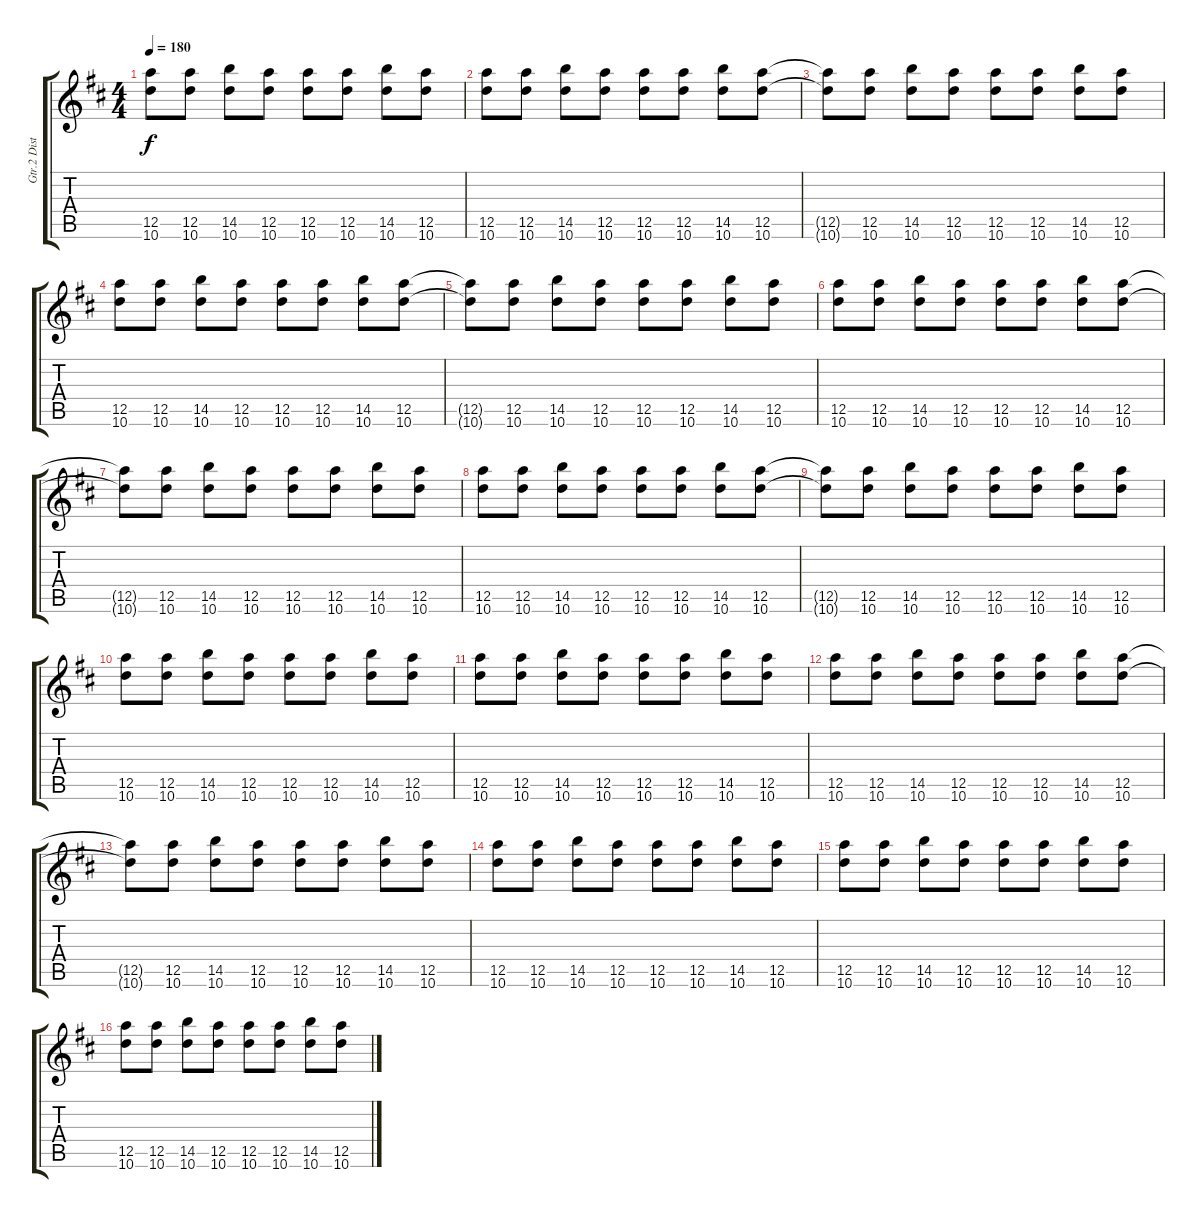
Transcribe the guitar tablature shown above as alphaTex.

\track ("Gtr.2 Distortion Gtr." "Gtr.2 Dist") {instrument distortionguitar}
\staff {score tabs}
\tuning (E4 B3 G3 D4 A3 E3) {hide}
\ts (4 4)
\tempo 180
\clef g2
\ks d
(12.5{t} 10.6{t}).8{dy f} (12.5 10.6).8 (14.5 10.6).8 (12.5 10.6).8 (12.5 10.6).8 (12.5 10.6).8 (14.5 10.6).8 (12.5 10.6).8 |
(12.5 10.6).8 (12.5 10.6).8 (14.5 10.6).8 (12.5 10.6).8 (12.5 10.6).8 (12.5 10.6).8 (14.5 10.6).8 (12.5 10.6).8 |
(12.5{t} 10.6{t}).8 (12.5 10.6).8 (14.5 10.6).8 (12.5 10.6).8 (12.5 10.6).8 (12.5 10.6).8 (14.5 10.6).8 (12.5 10.6).8 |
(12.5 10.6).8 (12.5 10.6).8 (14.5 10.6).8 (12.5 10.6).8 (12.5 10.6).8 (12.5 10.6).8 (14.5 10.6).8 (12.5 10.6).8 |
(12.5{t} 10.6{t}).8 (12.5 10.6).8 (14.5 10.6).8 (12.5 10.6).8 (12.5 10.6).8 (12.5 10.6).8 (14.5 10.6).8 (12.5 10.6).8 |
(12.5 10.6).8 (12.5 10.6).8 (14.5 10.6).8 (12.5 10.6).8 (12.5 10.6).8 (12.5 10.6).8 (14.5 10.6).8 (12.5 10.6).8 |
(12.5{t} 10.6{t}).8 (12.5 10.6).8 (14.5 10.6).8 (12.5 10.6).8 (12.5 10.6).8 (12.5 10.6).8 (14.5 10.6).8 (12.5 10.6).8 |
(12.5 10.6).8 (12.5 10.6).8 (14.5 10.6).8 (12.5 10.6).8 (12.5 10.6).8 (12.5 10.6).8 (14.5 10.6).8 (12.5 10.6).8 |
(12.5{t} 10.6{t}).8 (12.5 10.6).8 (14.5 10.6).8 (12.5 10.6).8 (12.5 10.6).8 (12.5 10.6).8 (14.5 10.6).8 (12.5 10.6).8 |
(12.5 10.6).8 (12.5 10.6).8 (14.5 10.6).8 (12.5 10.6).8 (12.5 10.6).8 (12.5 10.6).8 (14.5 10.6).8 (12.5 10.6).8 |
(12.5 10.6).8 (12.5 10.6).8 (14.5 10.6).8 (12.5 10.6).8 (12.5 10.6).8 (12.5 10.6).8 (14.5 10.6).8 (12.5 10.6).8 |
(12.5 10.6).8 (12.5 10.6).8 (14.5 10.6).8 (12.5 10.6).8 (12.5 10.6).8 (12.5 10.6).8 (14.5 10.6).8 (12.5 10.6).8 |
(12.5{t} 10.6{t}).8 (12.5 10.6).8 (14.5 10.6).8 (12.5 10.6).8 (12.5 10.6).8 (12.5 10.6).8 (14.5 10.6).8 (12.5 10.6).8 |
(12.5 10.6).8 (12.5 10.6).8 (14.5 10.6).8 (12.5 10.6).8 (12.5 10.6).8 (12.5 10.6).8 (14.5 10.6).8 (12.5 10.6).8 |
(12.5 10.6).8 (12.5 10.6).8 (14.5 10.6).8 (12.5 10.6).8 (12.5 10.6).8 (12.5 10.6).8 (14.5 10.6).8 (12.5 10.6).8 |
(12.5 10.6).8 (12.5 10.6).8 (14.5 10.6).8 (12.5 10.6).8 (12.5 10.6).8 (12.5 10.6).8 (14.5 10.6).8 (12.5 10.6).8
